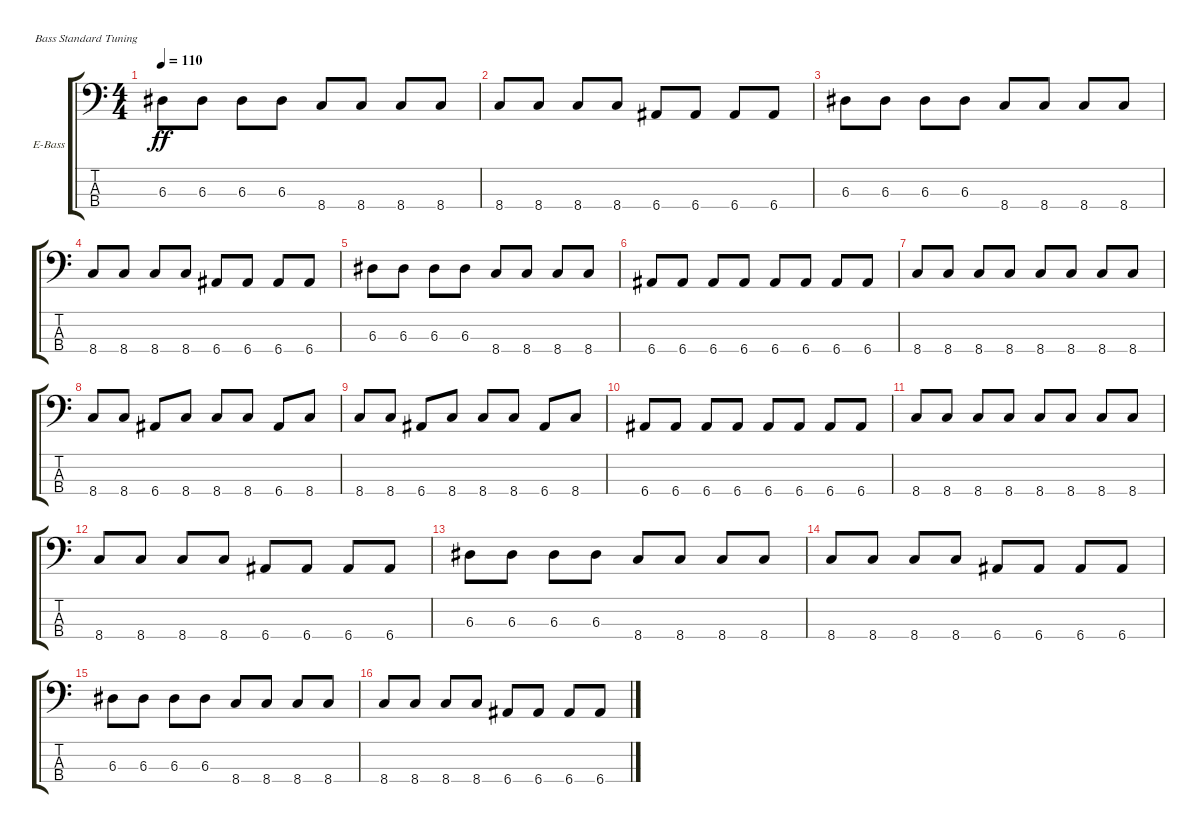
\defaultSystemsLayout 4
\bracketExtendMode groupsimilarinstruments
\firstSystemTrackNameOrientation horizontal
\otherSystemsTrackNameOrientation horizontal
\track ("Electric Bass" "E-Bass") {instrument electricbassfinger}
\staff {score tabs}
\tuning (G2 D2 A1 E1)
\ts (4 4)
\tempo 110
\clef f4
\scale
0.333333
\ks c
6.3.8{dy ff} 6.3.8 6.3.8 6.3.8 8.4.8 8.4.8 8.4.8 8.4.8 |
\scale
0.333333 8.4.8 8.4.8 8.4.8 8.4.8 6.4.8 6.4.8 6.4.8 6.4.8 |
\scale
0.333333 6.3.8 6.3.8 6.3.8 6.3.8 8.4.8 8.4.8 8.4.8 8.4.8 |
\scale
0.333333 8.4.8 8.4.8 8.4.8 8.4.8 6.4.8 6.4.8 6.4.8 6.4.8 |
\scale
0.333333 6.3.8 6.3.8 6.3.8 6.3.8 8.4.8 8.4.8 8.4.8 8.4.8 |
\scale
0.333333 6.4.8 6.4.8 6.4.8 6.4.8 6.4.8 6.4.8 6.4.8 6.4.8 |
\scale
0.333333 8.4.8 8.4.8 8.4.8 8.4.8 8.4.8 8.4.8 8.4.8 8.4.8 |
\scale
0.333333 8.4.8 8.4.8 6.4.8 8.4.8 8.4.8 8.4.8 6.4.8 8.4.8 |
\scale
0.333333 8.4.8 8.4.8 6.4.8 8.4.8 8.4.8 8.4.8 6.4.8 8.4.8 |
\scale
0.333333 6.4.8 6.4.8 6.4.8 6.4.8 6.4.8 6.4.8 6.4.8 6.4.8 |
\scale
0.333333 8.4.8 8.4.8 8.4.8 8.4.8 8.4.8 8.4.8 8.4.8 8.4.8 |
\scale
0.333333 8.4.8 8.4.8 8.4.8 8.4.8 6.4.8 6.4.8 6.4.8 6.4.8 |
\scale
0.333333 6.3.8 6.3.8 6.3.8 6.3.8 8.4.8 8.4.8 8.4.8 8.4.8 |
\scale
0.333333 8.4.8 8.4.8 8.4.8 8.4.8 6.4.8 6.4.8 6.4.8 6.4.8 |
\scale
0.333333 6.3.8 6.3.8 6.3.8 6.3.8 8.4.8 8.4.8 8.4.8 8.4.8 |
\scale
0.333333 8.4.8 8.4.8 8.4.8 8.4.8 6.4.8 6.4.8 6.4.8 6.4.8
